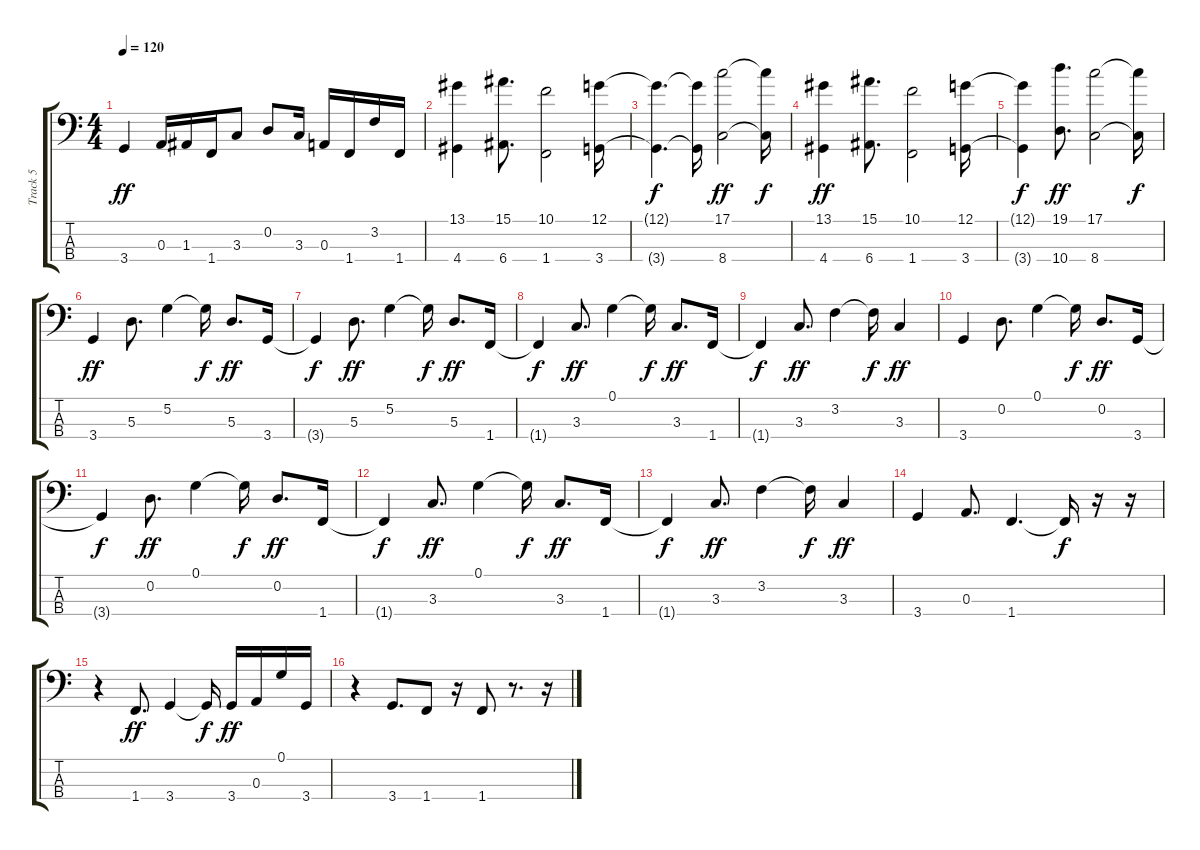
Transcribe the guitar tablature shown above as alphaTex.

\track ("Track 5" "Track 5") {instrument electricbasspick}
\staff {score tabs}
\tuning (G2 D2 A1 E1) {hide}
\ts (4 4)
\tempo 120
\clef f4
\ks c
3.4.4{dy ff} 0.3.16 1.3.16 1.4.16 3.3.8 0.2.8 3.3.16 0.3.16 1.4.16 3.2.16 1.4.16 |
(13.1 4.4).4 (15.1 6.4).8{d} (10.1 1.4).2 (12.1 3.4).16 |
(12.1{t} 3.4{t}).4{d dy f} (12.1{t} 3.4{t}).16 (17.1 8.4).2{dy ff} (17.1{t} 8.4{t}).16{dy f} |
(13.1 4.4).4{dy ff} (15.1 6.4).8{d} (10.1 1.4).2 (12.1 3.4).16 |
(12.1{t} 3.4{t}).4{dy f} (19.1 10.4).8{d dy ff} (17.1 8.4).2 (17.1{t} 8.4{t}).16{dy f} |
3.4.4{dy ff} 5.3.8{d} 5.2.4 5.2{t}.16{dy f} 5.3.8{d dy ff} 3.4.16 |
3.4{t}.4{dy f} 5.3.8{d dy ff} 5.2.4 5.2{t}.16{dy f} 5.3.8{d dy ff} 1.4.16 |
1.4{t}.4{dy f} 3.3.8{d dy ff} 0.1.4 0.1{t}.16{dy f} 3.3.8{d dy ff} 1.4.16 |
1.4{t}.4{dy f} 3.3.8{d dy ff} 3.2.4 3.2{t}.16{dy f} 3.3.4{dy ff} |
3.4.4 0.2.8{d} 0.1.4 0.1{t}.16{dy f} 0.2.8{d dy ff} 3.4.16 |
3.4{t}.4{dy f} 0.2.8{d dy ff} 0.1.4 0.1{t}.16{dy f} 0.2.8{d dy ff} 1.4.16 |
1.4{t}.4{dy f} 3.3.8{d dy ff} 0.1.4 0.1{t}.16{dy f} 3.3.8{d dy ff} 1.4.16 |
1.4{t}.4{dy f} 3.3.8{d dy ff} 3.2.4 3.2{t}.16{dy f} 3.3.4{dy ff} |
3.4.4 0.3.8{d} 1.4.4{d} 1.4{t}.16{dy f} r.16 r.16 |
r.4 1.4.8{d dy ff} 3.4.4 3.4{t}.16{dy f} 3.4.16{dy ff} 0.3.16 0.1.16 3.4.16 |
r.4 3.4.8{d} 1.4.8 r.16 1.4.8 r.8{d} r.16
